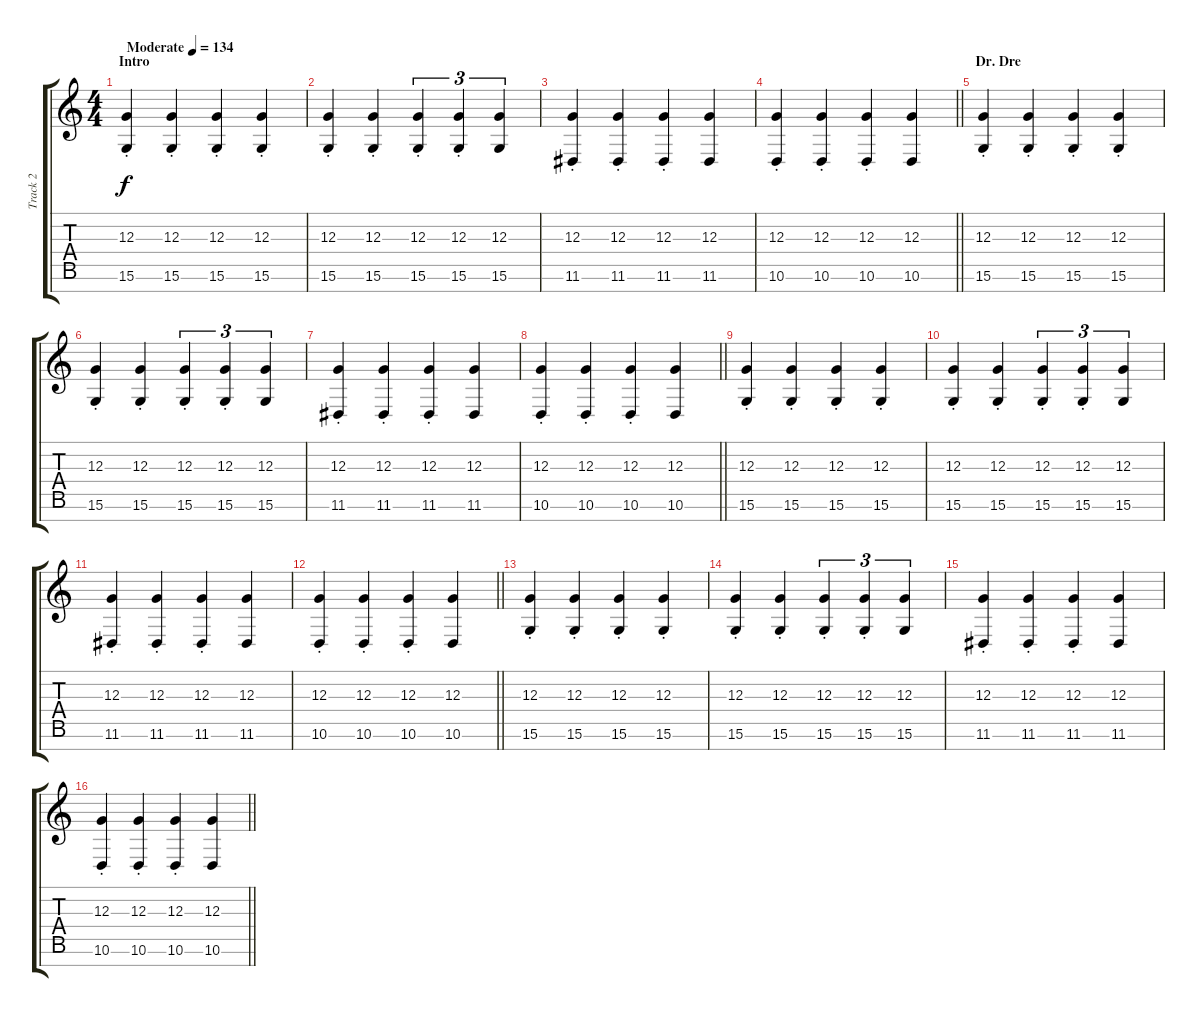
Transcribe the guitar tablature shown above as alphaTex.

\track ("Track 2" "Track 2") {instrument stringensemble1}
\staff {score tabs}
\tuning (E4 B3 G3 D3 A2 E2 B1) {hide}
\ts (4 4)
\section ("" "Intro")
\tempo (134 "Moderate")
\clef g2
\ks c
(12.3{st} 15.6{st}).4{dy f instrument stringensemble1} (12.3{st} 15.6{st}).4 (12.3{st} 15.6{st}).4 (12.3{st} 15.6{st}).4 |
(12.3{st} 15.6{st}).4 (12.3{st} 15.6{st}).4 (12.3{st} 15.6{st}).4{tu (3 2)} (12.3{st} 15.6{st}).4{tu (3 2)} (12.3 15.6).4{tu (3 2)} |
(12.3{st} 11.6{st}).4 (12.3{st} 11.6{st}).4 (12.3{st} 11.6{st}).4 (12.3 11.6).4 |
\barLineRight lightlight
(12.3{st} 10.6{st}).4 (12.3{st} 10.6{st}).4 (12.3{st} 10.6{st}).4 (12.3 10.6).4 |
\section ("" "Dr. Dre")
(12.3{st} 15.6{st}).4 (12.3{st} 15.6{st}).4 (12.3{st} 15.6{st}).4 (12.3{st} 15.6{st}).4 |
(12.3{st} 15.6{st}).4 (12.3{st} 15.6{st}).4 (12.3{st} 15.6{st}).4{tu (3 2)} (12.3{st} 15.6{st}).4{tu (3 2)} (12.3 15.6).4{tu (3 2)} |
(12.3{st} 11.6{st}).4 (12.3{st} 11.6{st}).4 (12.3{st} 11.6{st}).4 (12.3 11.6).4 |
\barLineRight lightlight
(12.3{st} 10.6{st}).4 (12.3{st} 10.6{st}).4 (12.3{st} 10.6{st}).4 (12.3 10.6).4 |
(12.3{st} 15.6{st}).4 (12.3{st} 15.6{st}).4 (12.3{st} 15.6{st}).4 (12.3{st} 15.6{st}).4 |
(12.3{st} 15.6{st}).4 (12.3{st} 15.6{st}).4 (12.3{st} 15.6{st}).4{tu (3 2)} (12.3{st} 15.6{st}).4{tu (3 2)} (12.3 15.6).4{tu (3 2)} |
(12.3{st} 11.6{st}).4 (12.3{st} 11.6{st}).4 (12.3{st} 11.6{st}).4 (12.3 11.6).4 |
\barLineRight lightlight
(12.3{st} 10.6{st}).4 (12.3{st} 10.6{st}).4 (12.3{st} 10.6{st}).4 (12.3 10.6).4 |
(12.3{st} 15.6{st}).4 (12.3{st} 15.6{st}).4 (12.3{st} 15.6{st}).4 (12.3{st} 15.6{st}).4 |
(12.3{st} 15.6{st}).4 (12.3{st} 15.6{st}).4 (12.3{st} 15.6{st}).4{tu (3 2)} (12.3{st} 15.6{st}).4{tu (3 2)} (12.3 15.6).4{tu (3 2)} |
(12.3{st} 11.6{st}).4 (12.3{st} 11.6{st}).4 (12.3{st} 11.6{st}).4 (12.3 11.6).4 |
\barLineRight lightlight
(12.3{st} 10.6{st}).4 (12.3{st} 10.6{st}).4 (12.3{st} 10.6{st}).4 (12.3 10.6).4
